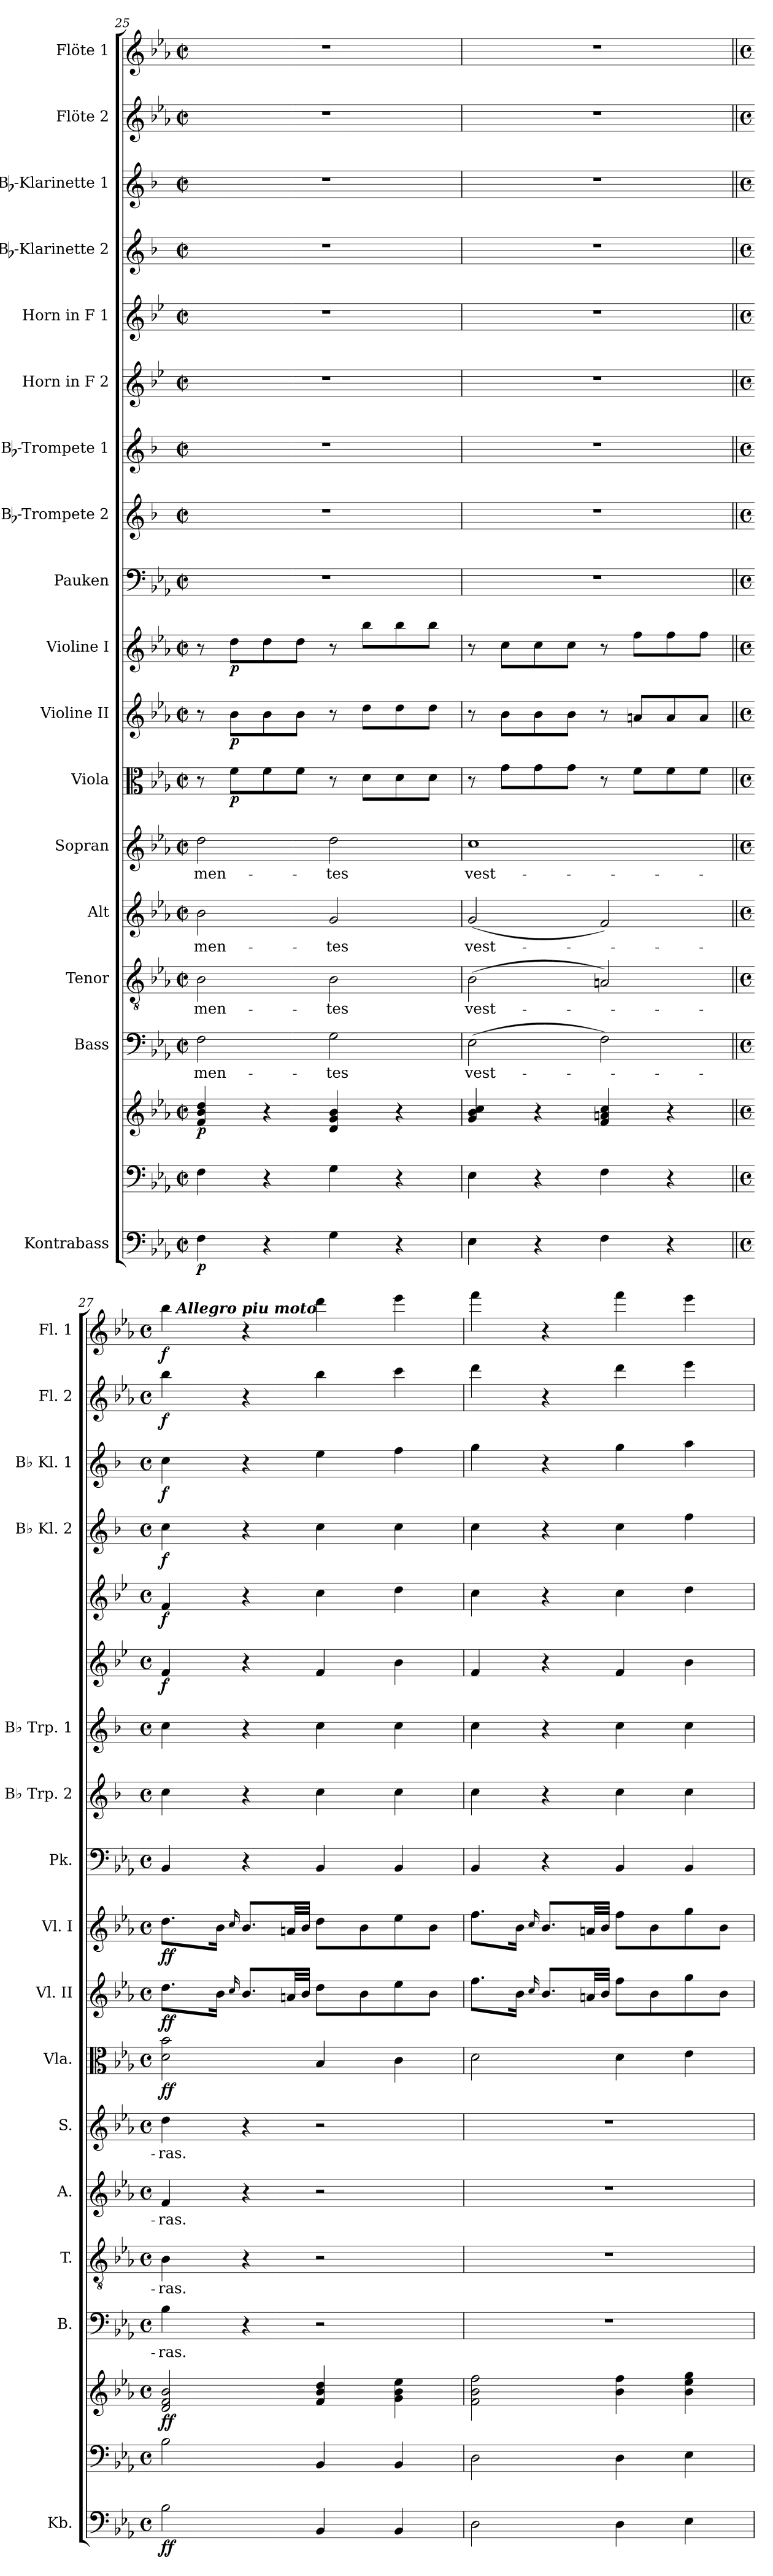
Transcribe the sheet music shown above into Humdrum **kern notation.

**kern	**dynam	**kern	**kern	**dynam	**kern	**text	**kern	**text	**kern	**text	**kern	**text	**kern	**dynam	**kern	**dynam	**kern	**dynam	**kern	**kern	**kern	**kern	**dynam	**kern	**dynam	**kern	**dynam	**kern	**dynam	**kern	**dynam	**kern	**dynam
*part18	*part18	*part17	*part17	*part17	*part16	*part16	*part15	*part15	*part14	*part14	*part13	*part13	*part12	*part12	*part11	*part11	*part10	*part10	*part9	*part8	*part7	*part6	*part6	*part5	*part5	*part4	*part4	*part3	*part3	*part2	*part2	*part1	*part1
*staff19	*staff19	*staff18	*staff17	*staff17/18	*staff16	*staff16	*staff15	*staff15	*staff14	*staff14	*staff13	*staff13	*staff12	*staff12	*staff11	*staff11	*staff10	*staff10	*staff9	*staff8	*staff7	*staff6	*staff6	*staff5	*staff5	*staff4	*staff4	*staff3	*staff3	*staff2	*staff2	*staff1	*staff1
*I"Kontrabass	*	*	*	*	*I"Bass	*	*I"Tenor	*	*I"Alt	*	*I"Sopran	*	*I"Viola	*	*I"Violine II	*	*I"Violine I	*	*I"Pauken	*I"Bb-Trompete 2	*I"Bb-Trompete 1	*I"Horn in F 2	*	*I"Horn in F 1	*	*I"Bb-Klarinette 2	*	*I"Bb-Klarinette 1	*	*I"Flöte 2	*	*I"Flöte 1	*
*I'Kb.	*	*	*	*	*I'B.	*	*I'T.	*	*I'A.	*	*I'S.	*	*I'Vla.	*	*I'Vl. II	*	*I'Vl. I	*	*I'Pk.	*I'Bb Trp. 2	*I'Bb Trp. 1	*	*	*	*	*I'Bb Kl. 2	*	*I'Bb Kl. 1	*	*I'Fl. 2	*	*I'Fl. 1	*
*clefF4	*	*clefF4	*clefG2	*	*clefF4	*	*clefGv2	*	*clefG2	*	*clefG2	*	*clefC3	*	*clefG2	*	*clefG2	*	*clefF4	*clefG2	*clefG2	*clefG2	*	*clefG2	*	*clefG2	*	*clefG2	*	*clefG2	*	*clefG2	*
*ITrd7c12	*	*	*	*	*	*	*	*	*	*	*	*	*	*	*	*	*	*	*	*ITrd1c2	*ITrd1c2	*ITrd4c7	*	*ITrd4c7	*	*ITrd1c2	*	*ITrd1c2	*	*	*	*	*
*k[b-e-a-]	*	*k[b-e-a-]	*k[b-e-a-]	*	*k[b-e-a-]	*	*k[b-e-a-]	*	*k[b-e-a-]	*	*k[b-e-a-]	*	*k[b-e-a-]	*	*k[b-e-a-]	*	*k[b-e-a-]	*	*k[b-e-a-]	*k[b-e-a-]	*k[b-e-a-]	*k[b-e-a-]	*	*k[b-e-a-]	*	*k[b-e-a-]	*	*k[b-e-a-]	*	*k[b-e-a-]	*	*k[b-e-a-]	*
*E-:	*	*E-:	*E-:	*	*E-:	*	*E-:	*	*E-:	*	*E-:	*	*E-:	*	*E-:	*	*E-:	*	*E-:	*E-:	*E-:	*E-:	*	*E-:	*	*E-:	*	*E-:	*	*E-:	*	*E-:	*
*M2/2	*	*M2/2	*M2/2	*	*M2/2	*	*M2/2	*	*M2/2	*	*M2/2	*	*M2/2	*	*M2/2	*	*M2/2	*	*M2/2	*M2/2	*M2/2	*M2/2	*	*M2/2	*	*M2/2	*	*M2/2	*	*M2/2	*	*M2/2	*
*met(c|)	*	*met(c|)	*met(c|)	*	*met(c|)	*	*met(c|)	*	*met(c|)	*	*met(c|)	*	*met(c|)	*	*met(c|)	*	*met(c|)	*	*met(c|)	*met(c|)	*met(c|)	*met(c|)	*	*met(c|)	*	*met(c|)	*	*met(c|)	*	*met(c|)	*	*met(c|)	*
=25	=25	=25	=25	=25	=25	=25	=25	=25	=25	=25	=25	=25	=25	=25	=25	=25	=25	=25	=25	=25	=25	=25	=25	=25	=25	=25	=25	=25	=25	=25	=25	=25	=25
!	!LO:DY:b	!	!	!LO:DY:b	!	!LO:LY:b	!	!LO:LY:b	!	!LO:LY:b	!	!LO:LY:b	!	!	!	!	!	!	!	!	!	!	!	!	!	!	!	!	!	!	!	!	!
4FF\	p	4F\	4f/ 4b-/ 4dd/	p	2F\	men-	2B-\	men-	2b-\	men-	2dd\	men-	8r	.	8r	.	8r	.	1r	1r	1r	1r	.	1r	.	1r	.	1r	.	1r	.	1r	.
!	!	!	!	!	!	!	!	!	!	!	!	!	!	!LO:DY:b	!	!LO:DY:b	!	!LO:DY:b	!	!	!	!	!	!	!	!	!	!	!	!	!	!	!
.	.	.	.	.	.	.	.	.	.	.	.	.	8f\L	p	8b-\L	p	8dd\L	p	.	.	.	.	.	.	.	.	.	.	.	.	.	.	.
4r	.	4r	4r	.	.	.	.	.	.	.	.	.	8f\	.	8b-\	.	8dd\	.	.	.	.	.	.	.	.	.	.	.	.	.	.	.	.
.	.	.	.	.	.	.	.	.	.	.	.	.	8f\J	.	8b-\J	.	8dd\J	.	.	.	.	.	.	.	.	.	.	.	.	.	.	.	.
!	!	!	!	!	!	!LO:LY:b	!	!LO:LY:b	!	!LO:LY:b	!	!LO:LY:b	!	!	!	!	!	!	!	!	!	!	!	!	!	!	!	!	!	!	!	!	!
4GG\	.	4G\	4d/ 4g/ 4b-/	.	2G\	-tes	2B-\	-tes	2g/	-tes	2dd\	-tes	8r	.	8r	.	8r	.	.	.	.	.	.	.	.	.	.	.	.	.	.	.	.
.	.	.	.	.	.	.	.	.	.	.	.	.	8d\L	.	8dd\L	.	8bb-\L	.	.	.	.	.	.	.	.	.	.	.	.	.	.	.	.
4r	.	4r	4r	.	.	.	.	.	.	.	.	.	8d\	.	8dd\	.	8bb-\	.	.	.	.	.	.	.	.	.	.	.	.	.	.	.	.
.	.	.	.	.	.	.	.	.	.	.	.	.	8d\J	.	8dd\J	.	8bb-\J	.	.	.	.	.	.	.	.	.	.	.	.	.	.	.	.
=26	=26	=26	=26	=26	=26	=26	=26	=26	=26	=26	=26	=26	=26	=26	=26	=26	=26	=26	=26	=26	=26	=26	=26	=26	=26	=26	=26	=26	=26	=26	=26	=26	=26
!	!	!	!	!	!	!LO:LY:b	!	!LO:LY:b	!	!LO:LY:b	!	!LO:LY:b	!	!	!	!	!	!	!	!	!	!	!	!	!	!	!	!	!	!	!	!	!
4EE-\	.	4E-\	4g/ 4b-/ 4cc/	.	(>2E-\	vest-	(>2B-\	vest-	(<2g/	vest-	1cc	vest-	8r	.	8r	.	8r	.	1r	1r	1r	1r	.	1r	.	1r	.	1r	.	1r	.	1r	.
.	.	.	.	.	.	.	.	.	.	.	.	.	8g\L	.	8b-\L	.	8cc\L	.	.	.	.	.	.	.	.	.	.	.	.	.	.	.	.
4r	.	4r	4r	.	.	.	.	.	.	.	.	.	8g\	.	8b-\	.	8cc\	.	.	.	.	.	.	.	.	.	.	.	.	.	.	.	.
.	.	.	.	.	.	.	.	.	.	.	.	.	8g\J	.	8b-\J	.	8cc\J	.	.	.	.	.	.	.	.	.	.	.	.	.	.	.	.
4FF\	.	4F\	4f/ 4an/ 4cc/	.	2F\)	.	2An/)	.	2f/)	.	.	.	8r	.	8r	.	8r	.	.	.	.	.	.	.	.	.	.	.	.	.	.	.	.
.	.	.	.	.	.	.	.	.	.	.	.	.	8f\L	.	8an/L	.	8ff\L	.	.	.	.	.	.	.	.	.	.	.	.	.	.	.	.
4r	.	4r	4r	.	.	.	.	.	.	.	.	.	8f\	.	8a/	.	8ff\	.	.	.	.	.	.	.	.	.	.	.	.	.	.	.	.
.	.	.	.	.	.	.	.	.	.	.	.	.	8f\J	.	8a/J	.	8ff\J	.	.	.	.	.	.	.	.	.	.	.	.	.	.	.	.
=27||	=27||	=27||	=27||	=27||	=27||	=27||	=27||	=27||	=27||	=27||	=27||	=27||	=27||	=27||	=27||	=27||	=27||	=27||	=27||	=27||	=27||	=27||	=27||	=27||	=27||	=27||	=27||	=27||	=27||	=27||	=27||	=27||	=27||
*M4/4	*	*M4/4	*M4/4	*	*M4/4	*	*M4/4	*	*M4/4	*	*M4/4	*	*M4/4	*	*M4/4	*	*M4/4	*	*M4/4	*M4/4	*M4/4	*M4/4	*	*M4/4	*	*M4/4	*	*M4/4	*	*M4/4	*	*M4/4	*
*met(c)	*	*met(c)	*met(c)	*	*met(c)	*	*met(c)	*	*met(c)	*	*met(c)	*	*met(c)	*	*met(c)	*	*met(c)	*	*met(c)	*met(c)	*met(c)	*met(c)	*	*met(c)	*	*met(c)	*	*met(c)	*	*met(c)	*	*met(c)	*
!	!LO:DY:b	!	!	!LO:DY:b	!	!LO:LY:b	!	!LO:LY:b	!	!LO:LY:b	!	!LO:LY:b	!	!LO:DY:b	!	!LO:DY:b	!	!LO:DY:b	!	!	!	!	!LO:DY:b	!	!LO:DY:b	!	!LO:DY:b	!	!LO:DY:b	!	!LO:DY:b	!	!LO:DY:b
*	*	*	*	*	*	*	*	*	*	*	*	*	*	*	*	*	*	*	*	*	*	*	*	*	*	*	*	*	*	*	*	*^	*
2BB-\	ff	2B-\	2d/ 2f/ 2b-/	ff	4B-\	-ras.	4B-\	-ras.	4f/	-ras.	4dd\	-ras.	2d\ 2b-\	ff	8.dd\L	ff	8.dd\L	ff	4BB-/	4b-\	4b-\	4B-/	f	4B-/	f	4b-\	f	4b-\	f	4bb-\	f	4bb-\	32ryy	f
!	!	!	!	!	!	!	!	!	!	!	!	!	!	!	!	!	!	!	!	!	!	!	!	!	!	!	!	!	!	!	!	!	!LO:TX:a:Bi:t=Allegro piu moto	!
.	.	.	.	.	.	.	.	.	.	.	.	.	.	.	.	.	.	.	.	.	.	.	.	.	.	.	.	.	.	.	.	.	2ryy	.
.	.	.	.	.	.	.	.	.	.	.	.	.	.	.	16b-\Jk	.	16b-\Jk	.	.	.	.	.	.	.	.	.	.	.	.	.	.	.	.	.
.	.	.	.	.	.	.	.	.	.	.	.	.	.	.	16qqcc/	.	16qqcc/	.	.	.	.	.	.	.	.	.	.	.	.	.	.	.	.	.
.	.	.	.	.	4r	.	4r	.	4r	.	4r	.	.	.	8.b-/L	.	8.b-/L	.	4r	4r	4r	4r	.	4r	.	4r	.	4r	.	4r	.	4r	.	.
.	.	.	.	.	.	.	.	.	.	.	.	.	.	.	32an/LL	.	32an/LL	.	.	.	.	.	.	.	.	.	.	.	.	.	.	.	.	.
.	.	.	.	.	.	.	.	.	.	.	.	.	.	.	32b-/JJJ	.	32b-/JJJ	.	.	.	.	.	.	.	.	.	.	.	.	.	.	.	.	.
4BBB-/	.	4BB-/	4f/ 4b-/ 4dd/	.	2r	.	2r	.	2r	.	2r	.	4B-/	.	8dd\L	.	8dd\L	.	4BB-/	4b-\	4b-\	4B-/	.	4f\	.	4b-\	.	4dd\	.	4bb-\	.	4ddd\	.	.
.	.	.	.	.	.	.	.	.	.	.	.	.	.	.	.	.	.	.	.	.	.	.	.	.	.	.	.	.	.	.	.	.	4...ryy	.
.	.	.	.	.	.	.	.	.	.	.	.	.	.	.	8b-\	.	8b-\	.	.	.	.	.	.	.	.	.	.	.	.	.	.	.	.	.
4BBB-/	.	4BB-/	4g\ 4b-\ 4ee-\	.	.	.	.	.	.	.	.	.	4c\	.	8ee-\	.	8ee-\	.	4BB-/	4b-\	4b-\	4e-\	.	4g\	.	4b-\	.	4ee-\	.	4ccc\	.	4eee-\	.	.
.	.	.	.	.	.	.	.	.	.	.	.	.	.	.	8b-\J	.	8b-\J	.	.	.	.	.	.	.	.	.	.	.	.	.	.	.	.	.
*	*	*	*	*	*	*	*	*	*	*	*	*	*	*	*	*	*	*	*	*	*	*	*	*	*	*	*	*	*	*	*	*v	*v	*
=28	=28	=28	=28	=28	=28	=28	=28	=28	=28	=28	=28	=28	=28	=28	=28	=28	=28	=28	=28	=28	=28	=28	=28	=28	=28	=28	=28	=28	=28	=28	=28	=28	=28
2DD\	.	2D\	2f\ 2b-\ 2ff\	.	1r	.	1r	.	1r	.	1r	.	2d\	.	8.ff\L	.	8.ff\L	.	4BB-/	4b-\	4b-\	4B-/	.	4f\	.	4b-\	.	4ff\	.	4ddd\	.	4fff\	.
.	.	.	.	.	.	.	.	.	.	.	.	.	.	.	16b-\Jk	.	16b-\Jk	.	.	.	.	.	.	.	.	.	.	.	.	.	.	.	.
.	.	.	.	.	.	.	.	.	.	.	.	.	.	.	16qqcc/	.	16qqcc/	.	.	.	.	.	.	.	.	.	.	.	.	.	.	.	.
.	.	.	.	.	.	.	.	.	.	.	.	.	.	.	8.b-/L	.	8.b-/L	.	4r	4r	4r	4r	.	4r	.	4r	.	4r	.	4r	.	4r	.
.	.	.	.	.	.	.	.	.	.	.	.	.	.	.	32an/LL	.	32an/LL	.	.	.	.	.	.	.	.	.	.	.	.	.	.	.	.
.	.	.	.	.	.	.	.	.	.	.	.	.	.	.	32b-/JJJ	.	32b-/JJJ	.	.	.	.	.	.	.	.	.	.	.	.	.	.	.	.
4DD\	.	4D\	4b-\ 4ff\	.	.	.	.	.	.	.	.	.	4d\	.	8ff\L	.	8ff\L	.	4BB-/	4b-\	4b-\	4B-/	.	4f\	.	4b-\	.	4ff\	.	4ddd\	.	4fff\	.
.	.	.	.	.	.	.	.	.	.	.	.	.	.	.	8b-\	.	8b-\	.	.	.	.	.	.	.	.	.	.	.	.	.	.	.	.
4EE-\	.	4E-\	4b-\ 4ee-\ 4gg\	.	.	.	.	.	.	.	.	.	4e-\	.	8gg\	.	8gg\	.	4BB-/	4b-\	4b-\	4e-\	.	4g\	.	4ee-\	.	4gg\	.	4eee-\	.	4eee-\	.
.	.	.	.	.	.	.	.	.	.	.	.	.	.	.	8b-\J	.	8b-\J	.	.	.	.	.	.	.	.	.	.	.	.	.	.	.	.
=	=	=	=	=	=	=	=	=	=	=	=	=	=	=	=	=	=	=	=	=	=	=	=	=	=	=	=	=	=	=	=	=	=
*-	*-	*-	*-	*-	*-	*-	*-	*-	*-	*-	*-	*-	*-	*-	*-	*-	*-	*-	*-	*-	*-	*-	*-	*-	*-	*-	*-	*-	*-	*-	*-	*-	*-
